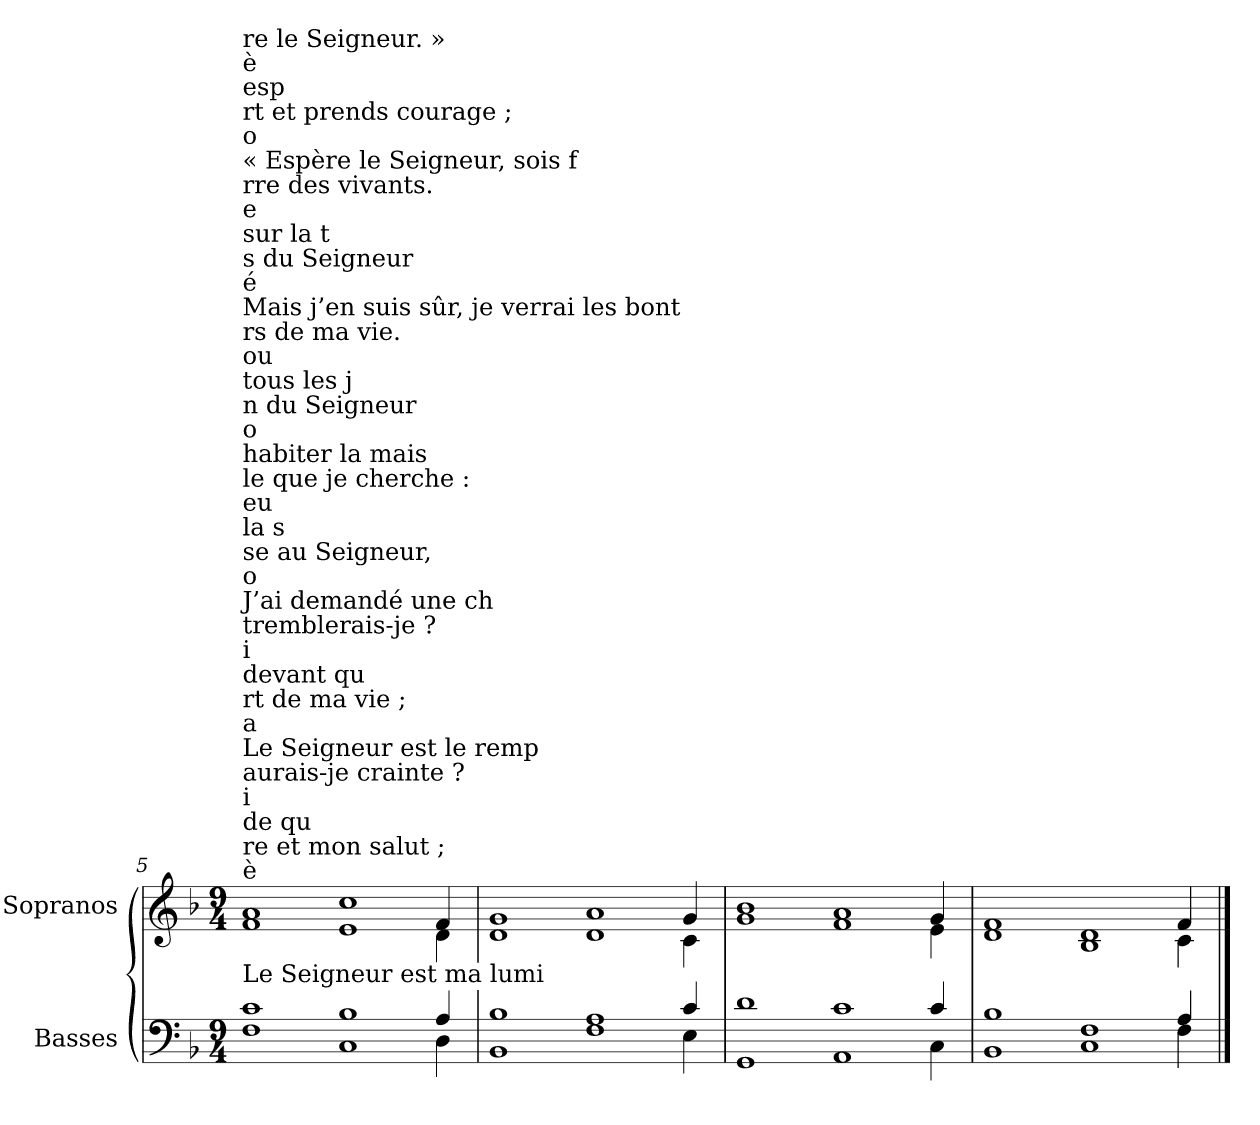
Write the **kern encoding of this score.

**kern	**kern
*part2	*part1
*staff2	*staff1
*I"Basses	*I"Sopranos
*	*I'S A
!!LO:LB:g=z
*clefF4	*clefG2
*k[b-]	*k[b-]
*F:	*F:
*M9/4	*M9/4
=5	=5
*^	*^
!	!	!LO:TX:b:t=Le Seigneur est ma lumi	!
!	!	!LO:TX:t=è	!
!	!	!LO:TX:t=re et mon salut ;	!
!	!	!LO:TX:t=de qu	!
!	!	!LO:TX:t=i	!
!	!	!LO:TX:t=aurais-je crainte&nbsp;?	!
!	!	!LO:TX:t=Le Seigneur est le remp	!
!	!	!LO:TX:t=a	!
!	!	!LO:TX:t=rt de ma vie ;	!
!	!	!LO:TX:t=devant qu	!
!	!	!LO:TX:t=i	!
!	!	!LO:TX:t=tremblerais-je&nbsp;?	!
!	!	!LO:TX:t=J’ai demandé une ch	!
!	!	!LO:TX:t=o	!
!	!	!LO:TX:t=se au Seigneur,	!
!	!	!LO:TX:t=la s	!
!	!	!LO:TX:t=eu	!
!	!	!LO:TX:t=le que je cherche&nbsp;&colon;	!
!	!	!LO:TX:t=habiter la mais	!
!	!	!LO:TX:t=o	!
!	!	!LO:TX:t=n du Seigneur	!
!	!	!LO:TX:t=tous les j	!
!	!	!LO:TX:t=ou	!
!	!	!LO:TX:t=rs de ma vie.	!
!	!	!LO:TX:t=Mais j’en suis sûr, je verrai les bont	!
!	!	!LO:TX:t=é	!
!	!	!LO:TX:t=s du Seigneur	!
!	!	!LO:TX:t=sur la t	!
!	!	!LO:TX:t=e	!
!	!	!LO:TX:t=rre des vivants.	!
!	!	!LO:TX:t=«&nbsp;Espère le Seigneur, sois f	!
!	!	!LO:TX:t=o	!
!	!	!LO:TX:t=rt et prends courage&nbsp;;	!
!	!	!LO:TX:t=esp	!
!	!	!LO:TX:t=è	!
!	!	!LO:TX:t=re le Seigneur.&nbsp;»	!
1ci	1Fi	1ai	1fi
1B-i	1Ci	1cci	1ei
4Ai/	4Di\	4fi/	4di\
=6	=6	=6	=6
1B-i	1BB-i	1gi	1di
1Ai	1Fi	1ai	1di
4ci/	4Ei\	4gi/	4ci\
=7	=7	=7	=7
1di	1GGi	1b-i	1gi
1ci	1AAi	1ai	1fi
4ci/	4Ci\	4gi/	4ei\
=8	=8	=8	=8
1B-i	1BB-i	1fi	1di
1Fi	1Ci	1di	1B-i
4Ai/	4Fi\	4fi/	4ci\
*v	*v	*	*
*	*v	*v
==	==
*-	*-
